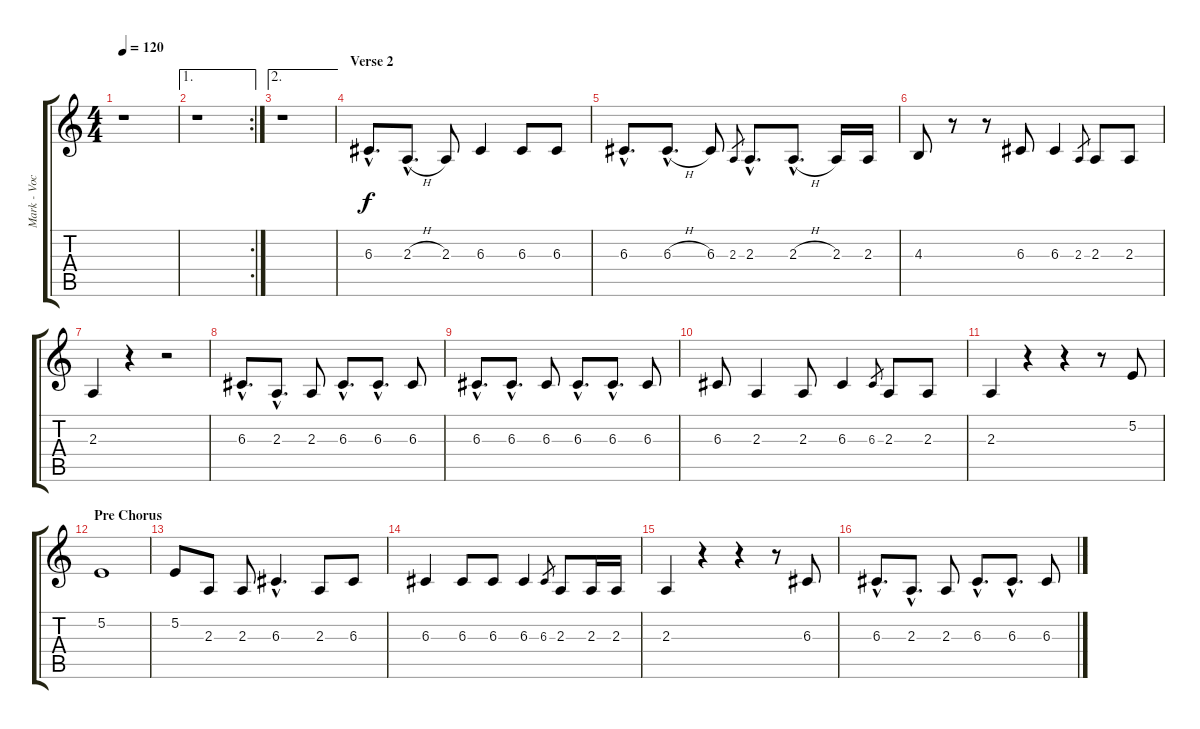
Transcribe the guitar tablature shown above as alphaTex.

\track ("Mark - Vocals" "Mark - Voc") {instrument altosax}
\staff {score tabs}
\tuning (E4 B3 G3 D3 A2 E2) {hide}
\ts (4 4)
\tempo 120
\clef g2
\ks c
r.1{dy f} |
\ae 1
\rc 2
r.1 |
\ae 2
r.1 |
\section ("" "Verse 2")
6.3{hac}.8{d} 2.3{h hac}.8{d} 2.3.8 6.3.4 6.3.8 6.3.8 |
6.3{hac}.8{d} 6.3{h hac}.8{d} 6.3.8 2.3.8{gr} 2.3{hac}.8{d} 2.3{h hac}.8{d} 2.3.16 2.3.16 |
4.3.8 r.8 r.8 6.3.8 6.3.4 2.3.8{gr} 2.3.8 2.3.8 |
2.3.4 r.4 r.2 |
6.3{hac}.8{d} 2.3{hac}.8{d} 2.3.8 6.3{hac}.8{d} 6.3{hac}.8{d} 6.3.8 |
6.3{hac}.8{d} 6.3{hac}.8{d} 6.3.8 6.3{hac}.8{d} 6.3{hac}.8{d} 6.3.8 |
6.3.8 2.3.4 2.3.8 6.3.4 6.3.8{gr} 2.3.8 2.3.8 |
2.3.4 r.4 r.4 r.8 5.2.8 |
\section ("" "Pre Chorus")
5.2.1 |
5.2.8 2.3.8 2.3.8 6.3{hac}.4{d} 2.3.8 6.3.8 |
6.3.4 6.3.8 6.3.8 6.3.4 6.3.8{gr} 2.3.8 2.3.16 2.3.16 |
2.3.4 r.4 r.4 r.8 6.3.8 |
6.3{hac}.8{d} 2.3{hac}.8{d} 2.3.8 6.3{hac}.8{d} 6.3{hac}.8{d} 6.3.8
